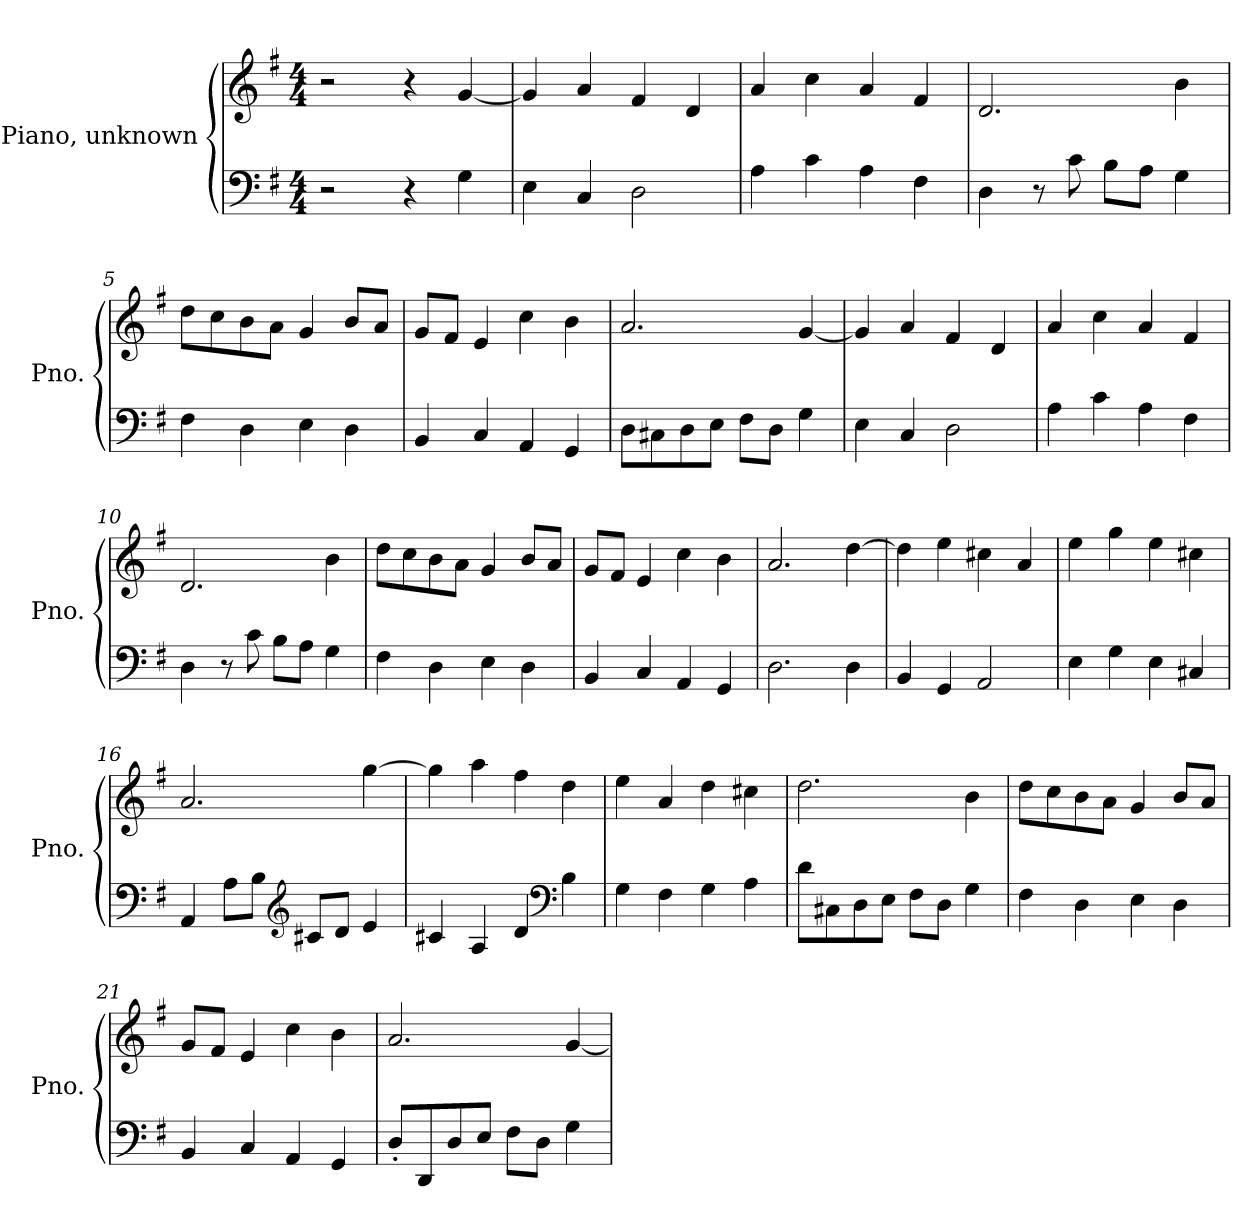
**kern	**kern
*part1	*part1
*staff2	*staff1
*I"Piano, unknown	*
*I'Pno.	*
*clefF4	*clefG2
*k[f#]	*k[f#]
*M4/4	*M4/4
*MM120	*MM120
=1	=1
2r	2r
4r	4r
4G\	[4g/
=2	=2
4E\	4g/]
4C/	4a/
2D\	4f#/
.	4d/
=3	=3
4A\	4a/
4c\	4cc\
4A\	4a/
4F#\	4f#/
=4	=4
4D\	2.d/
8r	.
8c\	.
8B\L	.
8A\J	.
4G\	4b\
=5	=5
4F#\	8dd\L
.	8cc\
4D\	8b\
.	8a\J
4E\	4g/
4D\	8b/L
.	8a/J
=6	=6
4BB/	8g/L
.	8f#/J
4C/	4e/
4AA/	4cc\
4GG/	4b\
=7	=7
8D\L	2.a/
8C#X\	.
8D\	.
8E\J	.
8F#\L	.
8D\J	.
4G\	[4g/
!!LO:LB:g=z
=8	=8
4E\	4g/]
4C/	4a/
2D\	4f#/
.	4d/
=9	=9
4A\	4a/
4c\	4cc\
4A\	4a/
4F#\	4f#/
=10	=10
4D\	2.d/
8r	.
8c\	.
8B\L	.
8A\J	.
4G\	4b\
=11	=11
4F#\	8dd\L
.	8cc\
4D\	8b\
.	8a\J
4E\	4g/
4D\	8b/L
.	8a/J
=12	=12
4BB/	8g/L
.	8f#/J
4C/	4e/
4AA/	4cc\
4GG/	4b\
=13	=13
2.D\	2.a/
4D\	[4dd\
=14	=14
4BB/	4dd\]
4GG/	4ee\
2AA/	4cc#X\
.	4a/
!!LO:LB:g=z
=15	=15
4E\	4ee\
4G\	4gg\
4E\	4ee\
4C#X/	4cc#X\
=16	=16
4AA/	2.a/
8A\L	.
8B\J	.
*clefG2	*
8c#X/L	.
8d/J	.
4e/	[4gg\
=17	=17
4c#X/	4gg\]
4A/	4aa\
4d/	4ff#\
*clefF4	*
4B\	4dd\
=18	=18
4G\	4ee\
4F#\	4a/
4G\	4dd\
4A\	4cc#X\
=19	=19
8d\L	2.dd\
8C#X\	.
8D\	.
8E\J	.
8F#\L	.
8D\J	.
4G\	4b\
=20	=20
4F#\	8dd\L
.	8cc\
4D\	8b\
.	8a\J
4E\	4g/
4D\	8b/L
.	8a/J
!!LO:LB:g=z
=21	=21
4BB/	8g/L
.	8f#/J
4C/	4e/
4AA/	4cc\
4GG/	4b\
=22	=22
8D'/L	2.a/
8DD/	.
8D/	.
8E/J	.
8F#\L	.
8D\J	.
4G\	[4g/
=	=
*-	*-
